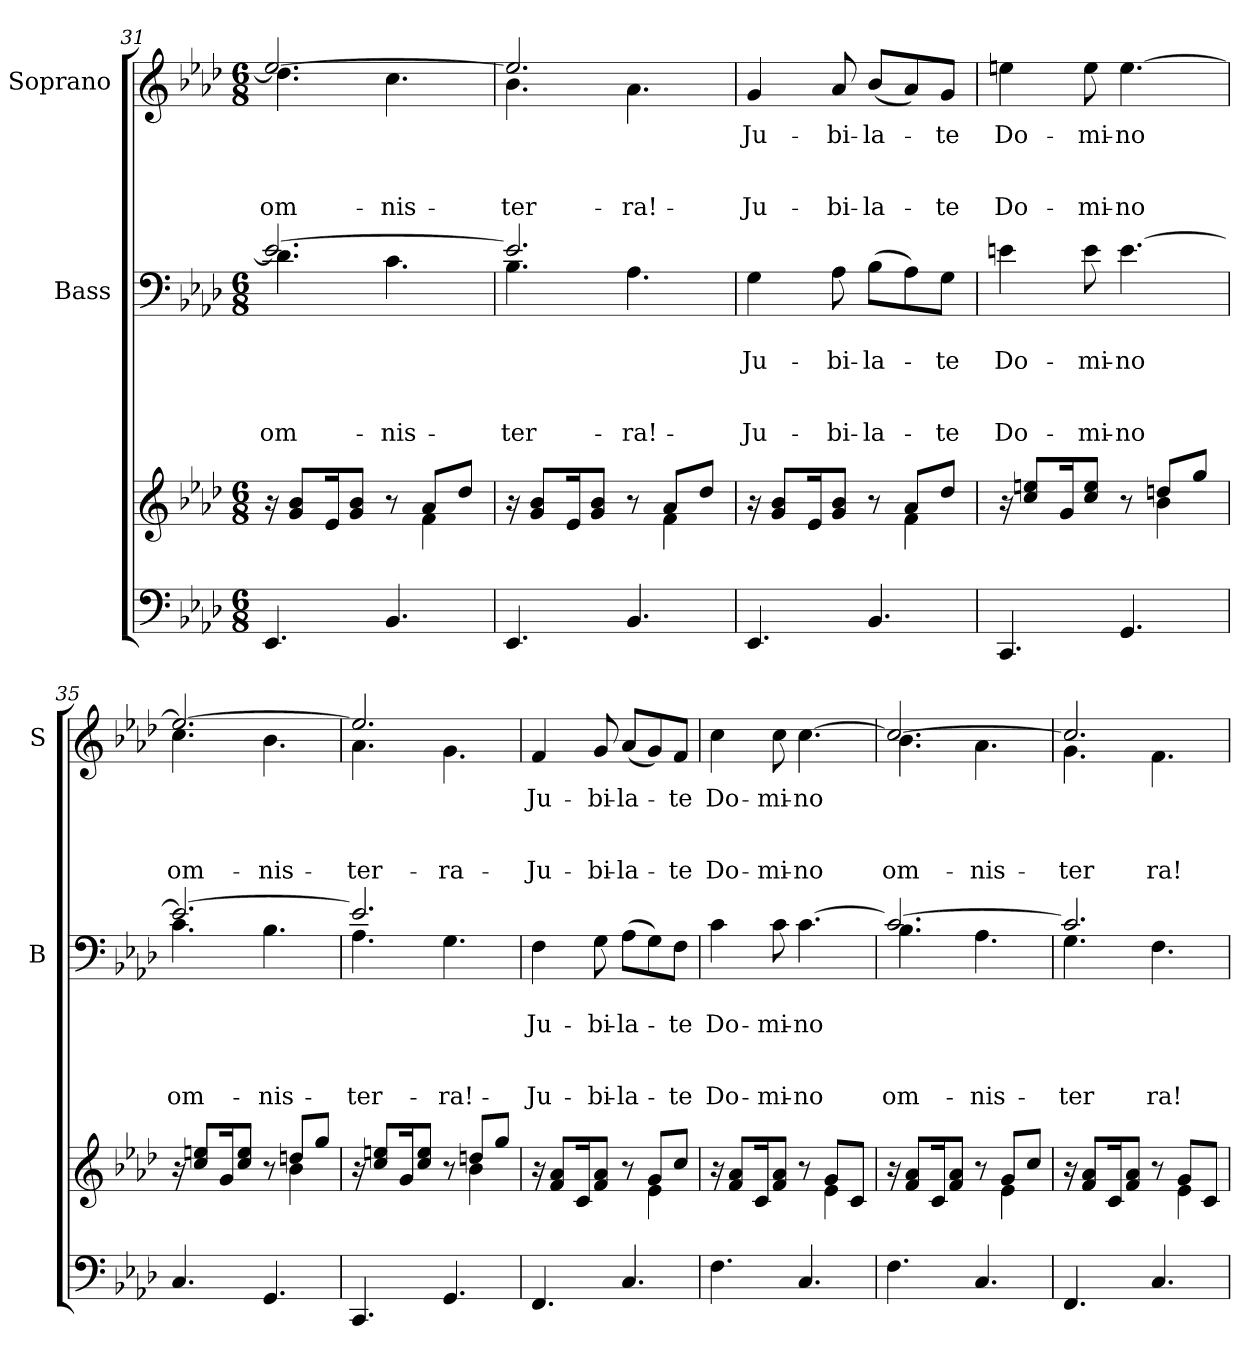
**kern	**kern	**kern	**text	**text	**text	**text	**text	**kern	**text	**text	**text	**text
*part3	*part3	*part2	*part2	*part2	*part2	*part2	*part2	*part1	*part1	*part1	*part1	*part1
*staff4	*staff3	*staff2	*staff2	*staff2	*staff2	*staff2	*staff2	*staff1	*staff1	*staff1	*staff1	*staff1
*	*	*I"Bass	*	*	*	*	*	*I"Soprano	*	*	*	*
*	*	*I'B	*	*	*	*	*	*I'S	*	*	*	*
*clefF4	*clefG2	*clefF4	*	*	*	*	*	*clefG2	*	*	*	*
*k[b-e-a-d-]	*k[b-e-a-d-]	*k[b-e-a-d-]	*	*	*	*	*	*k[b-e-a-d-]	*	*	*	*
*f:	*f:	*f:	*	*	*	*	*	*f:	*	*	*	*
*M6/8	*M6/8	*M6/8	*	*	*	*	*	*M6/8	*	*	*	*
=31	=31	=31	=31	=31	=31	=31	=31	=31	=31	=31	=31	=31
*	*^	*^	*	*	*	*	*	*^	*	*	*	*
4.EE-/	16r	4.ryy	2.e-/_	4.d-\	.	.	.	.	om-	2.ee-/_	4.dd-\	.	.	.	om-
.	8g/ 8b-/L	.	.	.	.	.	.	.	.	.	.	.	.	.	.
.	16e-/k	.	.	.	.	.	.	.	.	.	.	.	.	.	.
.	8g/ 8b-/J	.	.	.	.	.	.	.	.	.	.	.	.	.	.
4.BB-/	8r	8ryy	.	4.c\	.	.	.	.	-nis	.	4.cc\	.	.	.	-nis
.	8a-/L	4f\	.	.	.	.	.	.	.	.	.	.	.	.	.
.	8dd-/J	.	.	.	.	.	.	.	.	.	.	.	.	.	.
=32	=32	=32	=32	=32	=32	=32	=32	=32	=32	=32	=32	=32	=32	=32	=32
4.EE-/	16r	4.ryy	2.e-/]	4.B-\	.	.	.	.	ter-	2.ee-/]	4.b-\	.	.	.	ter-
.	8g/ 8b-/L	.	.	.	.	.	.	.	.	.	.	.	.	.	.
.	16e-/k	.	.	.	.	.	.	.	.	.	.	.	.	.	.
.	8g/ 8b-/J	.	.	.	.	.	.	.	.	.	.	.	.	.	.
4.BB-/	8r	8ryy	.	4.A-\	.	.	.	.	-ra!	.	4.a-\	.	.	.	-ra!
.	8a-/L	4f\	.	.	.	.	.	.	.	.	.	.	.	.	.
.	8dd-/J	.	.	.	.	.	.	.	.	.	.	.	.	.	.
*	*	*	*v	*v	*	*	*	*	*	*	*	*	*	*	*
*	*	*	*	*	*	*	*	*	*v	*v	*	*	*	*
!!LO:PB:g=z
=33	=33	=33	=33	=33	=33	=33	=33	=33	=33	=33	=33	=33	=33
4.EE-/	16r	4.ryy	4G\	.	Ju-	.	.	Ju-	4g/	Ju-	.	.	Ju-
.	8g/ 8b-/L	.	.	.	.	.	.	.	.	.	.	.	.
.	16e-/k	.	.	.	.	.	.	.	.	.	.	.	.
.	8g/ 8b-/J	.	8A-\	.	-bi-	.	.	-bi-	8a-/	-bi-	.	.	-bi-
4.BB-/	8r	8ryy	(8B-\L	.	-la-	.	.	-la-	(8b-/L	-la-	.	.	-la-
.	8a-/L	4f\	8A-\)	.	.	.	.	.	8a-/)	.	.	.	.
.	8dd-/J	.	8G\J	.	-te	.	.	-te	8g/J	-te	.	.	-te
=34	=34	=34	=34	=34	=34	=34	=34	=34	=34	=34	=34	=34	=34
4.CC/	16r	4.ryy	4en\	.	Do-	.	.	Do-	4een\	Do-	.	.	Do-
.	8cc/ 8een/L	.	.	.	.	.	.	.	.	.	.	.	.
.	16g/k	.	.	.	.	.	.	.	.	.	.	.	.
.	8cc/ 8ee/J	.	8e\	.	-mi-	.	.	-mi-	8ee\	-mi-	.	.	-mi-
4.GG/	8r	8ryy	[4.e\	.	-no	.	.	-no	[4.ee\	-no	.	.	-no
.	8ddn/L	4b-\	.	.	.	.	.	.	.	.	.	.	.
.	8gg/J	.	.	.	.	.	.	.	.	.	.	.	.
=35	=35	=35	=35	=35	=35	=35	=35	=35	=35	=35	=35	=35	=35
*	*	*	*^	*	*	*	*	*	*^	*	*	*	*
4.C/	16r	4.ryy	2.e/_	4.c\	.	.	.	.	om-	2.ee/_	4.cc\	.	.	.	om-
.	8cc/ 8een/L	.	.	.	.	.	.	.	.	.	.	.	.	.	.
.	16g/k	.	.	.	.	.	.	.	.	.	.	.	.	.	.
.	8cc/ 8ee/J	.	.	.	.	.	.	.	.	.	.	.	.	.	.
4.GG/	8r	8ryy	.	4.B-\	.	.	.	.	-nis	.	4.b-\	.	.	.	-nis
.	8ddn/L	4b-\	.	.	.	.	.	.	.	.	.	.	.	.	.
.	8gg/J	.	.	.	.	.	.	.	.	.	.	.	.	.	.
=36	=36	=36	=36	=36	=36	=36	=36	=36	=36	=36	=36	=36	=36	=36	=36
4.CC/	16r	4.ryy	2.e/]	4.A-\	.	.	.	.	ter-	2.ee/]	4.a-\	.	.	.	ter-
.	8cc/ 8een/L	.	.	.	.	.	.	.	.	.	.	.	.	.	.
.	16g/k	.	.	.	.	.	.	.	.	.	.	.	.	.	.
.	8cc/ 8ee/J	.	.	.	.	.	.	.	.	.	.	.	.	.	.
4.GG/	8r	8ryy	.	4.G\	.	.	.	.	-ra!	.	4.g\	.	.	.	-ra
.	8ddn/L	4b-\	.	.	.	.	.	.	.	.	.	.	.	.	.
.	8gg/J	.	.	.	.	.	.	.	.	.	.	.	.	.	.
*	*	*	*v	*v	*	*	*	*	*	*	*	*	*	*	*
*	*	*	*	*	*	*	*	*	*v	*v	*	*	*	*
!!LO:LB:g=z
=37	=37	=37	=37	=37	=37	=37	=37	=37	=37	=37	=37	=37	=37
4.FF/	16r	4.ryy	4F\	.	Ju-	.	.	Ju-	4f/	Ju-	.	.	Ju-
.	8f/ 8a-/L	.	.	.	.	.	.	.	.	.	.	.	.
.	16c/k	.	.	.	.	.	.	.	.	.	.	.	.
.	8f/ 8a-/J	.	8G\	.	-bi-	.	.	-bi-	8g/	-bi-	.	.	-bi-
4.C/	8r	8ryy	(8A-\L	.	-la-	.	.	-la-	(8a-/L	-la-	.	.	-la-
.	8g/L	4e-\	8G\)	.	.	.	.	.	8g/)	.	.	.	.
.	8cc/J	.	8F\J	.	-te	.	.	-te	8f/J	-te	.	.	-te
=38	=38	=38	=38	=38	=38	=38	=38	=38	=38	=38	=38	=38	=38
4.F\	16ra	4.ryy	4c\	.	Do-	.	.	Do-	4cc\	Do-	.	.	Do-
.	8f/ 8a-/L	.	.	.	.	.	.	.	.	.	.	.	.
.	16c/k	.	.	.	.	.	.	.	.	.	.	.	.
.	8f/ 8a-/J	.	8c\	.	-mi-	.	.	-mi-	8cc\	-mi-	.	.	-mi-
4.C/	8r	8ryy	[4.c\	.	-no	.	.	-no	[4.cc\	-no	.	.	-no
.	8g/L	4e-\	.	.	.	.	.	.	.	.	.	.	.
.	8c/J	.	.	.	.	.	.	.	.	.	.	.	.
=39	=39	=39	=39	=39	=39	=39	=39	=39	=39	=39	=39	=39	=39
*	*	*	*^	*	*	*	*	*	*^	*	*	*	*
4.F\	16r	4.ryy	2.c/_	4.B-\	.	.	.	.	om-	2.cc/_	4.b-\	.	.	.	om-
.	8f/ 8a-/L	.	.	.	.	.	.	.	.	.	.	.	.	.	.
.	16c/k	.	.	.	.	.	.	.	.	.	.	.	.	.	.
.	8f/ 8a-/J	.	.	.	.	.	.	.	.	.	.	.	.	.	.
4.C/	8r	8ryy	.	4.A-\	.	.	.	.	-nis	.	4.a-\	.	.	.	-nis
.	8g/L	4e-\	.	.	.	.	.	.	.	.	.	.	.	.	.
.	8cc/J	.	.	.	.	.	.	.	.	.	.	.	.	.	.
=40	=40	=40	=40	=40	=40	=40	=40	=40	=40	=40	=40	=40	=40	=40	=40
4.FF/	16ra	4.ryy	2.c/]	4.G\	.	.	.	.	ter-	2.cc/]	4.g\	.	.	.	ter-
.	8f/ 8a-/L	.	.	.	.	.	.	.	.	.	.	.	.	.	.
.	16c/k	.	.	.	.	.	.	.	.	.	.	.	.	.	.
.	8f/ 8a-/J	.	.	.	.	.	.	.	.	.	.	.	.	.	.
4.C/	8r	8ryy	.	4.F\	.	.	.	.	-ra!	.	4.f\	.	.	.	-ra!
.	8g/L	4e-\	.	.	.	.	.	.	.	.	.	.	.	.	.
.	8c/J	.	.	.	.	.	.	.	.	.	.	.	.	.	.
*	*v	*v	*	*	*	*	*	*	*	*v	*v	*	*	*	*
*	*	*v	*v	*	*	*	*	*	*	*	*	*	*
=	=	=	=	=	=	=	=	=	=	=	=	=
*-	*-	*-	*-	*-	*-	*-	*-	*-	*-	*-	*-	*-
